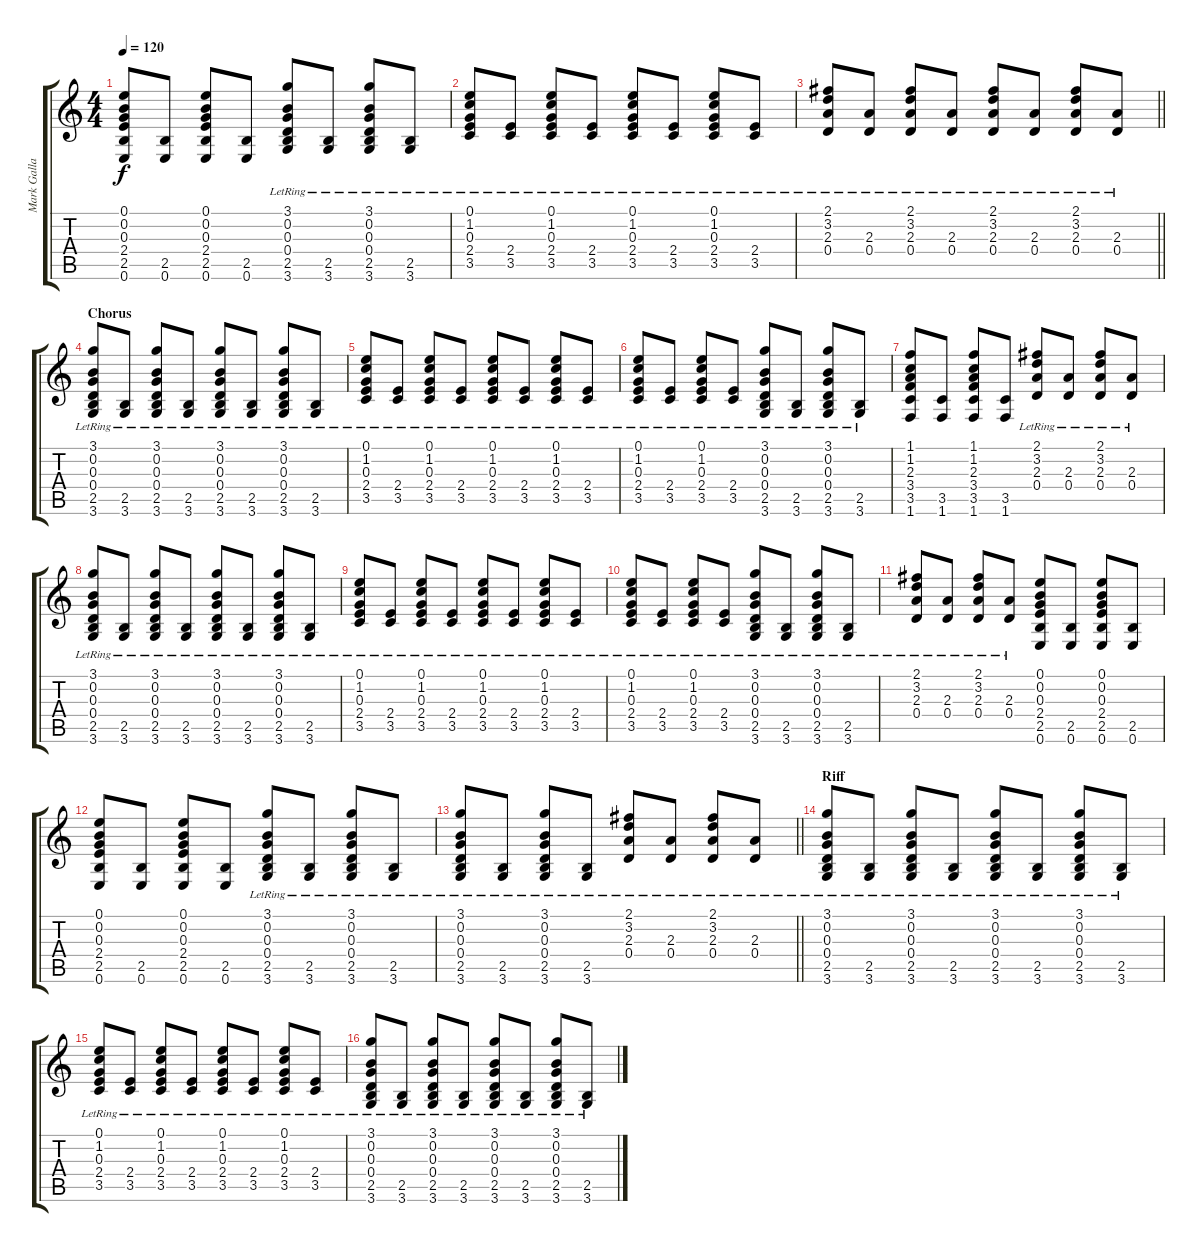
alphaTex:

\track ("Mark Gallagher" "Mark Galla") {instrument acousticguitarsteel}
\staff {score tabs}
\tuning (E4 B3 G3 D3 A2 E2) {hide}
\ts (4 4)
\tempo 120
\clef g2
\ks c
(0.1 0.2 0.3 2.4 2.5 0.6).8{dy f} (2.5 0.6).8 (0.1 0.2 0.3 2.4 2.5 0.6).8 (2.5 0.6).8 (3.1{lr} 0.2{lr} 0.3{lr} 0.4{lr} 2.5{lr} 3.6{lr}).8 (2.5{lr} 3.6{lr}).8 (3.1{lr} 0.2{lr} 0.3{lr} 0.4{lr} 2.5{lr} 3.6{lr}).8 (2.5{lr} 3.6{lr}).8 |
(0.1{lr} 1.2{lr} 0.3{lr} 2.4{lr} 3.5{lr}).8 (2.4{lr} 3.5{lr}).8 (0.1{lr} 1.2{lr} 0.3{lr} 2.4{lr} 3.5{lr}).8 (2.4{lr} 3.5{lr}).8 (0.1{lr} 1.2{lr} 0.3{lr} 2.4{lr} 3.5{lr}).8 (2.4{lr} 3.5{lr}).8 (0.1{lr} 1.2{lr} 0.3{lr} 2.4{lr} 3.5{lr}).8 (2.4{lr} 3.5{lr}).8 |
\barLineRight lightlight
(2.1{lr} 3.2{lr} 2.3{lr} 0.4{lr}).8 (2.3{lr} 0.4{lr}).8 (2.1{lr} 3.2{lr} 2.3{lr} 0.4{lr}).8 (2.3{lr} 0.4{lr}).8 (2.1{lr} 3.2{lr} 2.3{lr} 0.4{lr}).8 (2.3{lr} 0.4{lr}).8 (2.1{lr} 3.2{lr} 2.3{lr} 0.4{lr}).8 (2.3{lr} 0.4{lr}).8 |
\section ("" "Chorus")
(3.1{lr} 0.2{lr} 0.3{lr} 0.4{lr} 2.5{lr} 3.6{lr}).8 (2.5{lr} 3.6{lr}).8 (3.1{lr} 0.2{lr} 0.3{lr} 0.4{lr} 2.5{lr} 3.6{lr}).8 (2.5{lr} 3.6{lr}).8 (3.1{lr} 0.2{lr} 0.3{lr} 0.4{lr} 2.5{lr} 3.6{lr}).8 (2.5{lr} 3.6{lr}).8 (3.1{lr} 0.2{lr} 0.3{lr} 0.4{lr} 2.5{lr} 3.6{lr}).8 (2.5{lr} 3.6{lr}).8 |
(0.1{lr} 1.2{lr} 0.3{lr} 2.4{lr} 3.5{lr}).8 (2.4{lr} 3.5{lr}).8 (0.1{lr} 1.2{lr} 0.3{lr} 2.4{lr} 3.5{lr}).8 (2.4{lr} 3.5{lr}).8 (0.1{lr} 1.2{lr} 0.3{lr} 2.4{lr} 3.5{lr}).8 (2.4{lr} 3.5{lr}).8 (0.1{lr} 1.2{lr} 0.3{lr} 2.4{lr} 3.5{lr}).8 (2.4{lr} 3.5{lr}).8 |
(0.1{lr} 1.2{lr} 0.3{lr} 2.4{lr} 3.5{lr}).8 (2.4{lr} 3.5{lr}).8 (0.1{lr} 1.2{lr} 0.3{lr} 2.4{lr} 3.5{lr}).8 (2.4{lr} 3.5{lr}).8 (3.1{lr} 0.2{lr} 0.3{lr} 0.4{lr} 2.5{lr} 3.6{lr}).8 (2.5{lr} 3.6{lr}).8 (3.1{lr} 0.2{lr} 0.3{lr} 0.4{lr} 2.5{lr} 3.6{lr}).8 (2.5{lr} 3.6{lr}).8 |
(1.1 1.2 2.3 3.4 3.5 1.6).8 (3.5 1.6).8 (1.1 1.2 2.3 3.4 3.5 1.6).8 (3.5 1.6).8 (2.1{lr} 3.2{lr} 2.3{lr} 0.4{lr}).8 (2.3{lr} 0.4{lr}).8 (2.1{lr} 3.2{lr} 2.3{lr} 0.4{lr}).8 (2.3{lr} 0.4{lr}).8 |
(3.1{lr} 0.2{lr} 0.3{lr} 0.4{lr} 2.5{lr} 3.6{lr}).8 (2.5{lr} 3.6{lr}).8 (3.1{lr} 0.2{lr} 0.3{lr} 0.4{lr} 2.5{lr} 3.6{lr}).8 (2.5{lr} 3.6{lr}).8 (3.1{lr} 0.2{lr} 0.3{lr} 0.4{lr} 2.5{lr} 3.6{lr}).8 (2.5{lr} 3.6{lr}).8 (3.1{lr} 0.2{lr} 0.3{lr} 0.4{lr} 2.5{lr} 3.6{lr}).8 (2.5{lr} 3.6{lr}).8 |
(0.1{lr} 1.2{lr} 0.3{lr} 2.4{lr} 3.5{lr}).8 (2.4{lr} 3.5{lr}).8 (0.1{lr} 1.2{lr} 0.3{lr} 2.4{lr} 3.5{lr}).8 (2.4{lr} 3.5{lr}).8 (0.1{lr} 1.2{lr} 0.3{lr} 2.4{lr} 3.5{lr}).8 (2.4{lr} 3.5{lr}).8 (0.1{lr} 1.2{lr} 0.3{lr} 2.4{lr} 3.5{lr}).8 (2.4{lr} 3.5{lr}).8 |
(0.1{lr} 1.2{lr} 0.3{lr} 2.4{lr} 3.5{lr}).8 (2.4{lr} 3.5{lr}).8 (0.1{lr} 1.2{lr} 0.3{lr} 2.4{lr} 3.5{lr}).8 (2.4{lr} 3.5{lr}).8 (3.1{lr} 0.2{lr} 0.3{lr} 0.4{lr} 2.5{lr} 3.6{lr}).8 (2.5{lr} 3.6{lr}).8 (3.1{lr} 0.2{lr} 0.3{lr} 0.4{lr} 2.5{lr} 3.6{lr}).8 (2.5{lr} 3.6{lr}).8 |
(2.1{lr} 3.2{lr} 2.3{lr} 0.4{lr}).8 (2.3{lr} 0.4{lr}).8 (2.1{lr} 3.2{lr} 2.3{lr} 0.4{lr}).8 (2.3{lr} 0.4{lr}).8 (0.1 0.2 0.3 2.4 2.5 0.6).8 (2.5 0.6).8 (0.1 0.2 0.3 2.4 2.5 0.6).8 (2.5 0.6).8 |
(0.1 0.2 0.3 2.4 2.5 0.6).8 (2.5 0.6).8 (0.1 0.2 0.3 2.4 2.5 0.6).8 (2.5 0.6).8 (3.1{lr} 0.2{lr} 0.3{lr} 0.4{lr} 2.5{lr} 3.6{lr}).8 (2.5{lr} 3.6{lr}).8 (3.1{lr} 0.2{lr} 0.3{lr} 0.4{lr} 2.5{lr} 3.6{lr}).8 (2.5{lr} 3.6{lr}).8 |
\barLineRight lightlight
(3.1{lr} 0.2{lr} 0.3{lr} 0.4{lr} 2.5{lr} 3.6{lr}).8 (2.5{lr} 3.6{lr}).8 (3.1{lr} 0.2{lr} 0.3{lr} 0.4{lr} 2.5{lr} 3.6{lr}).8 (2.5{lr} 3.6{lr}).8 (2.1{lr} 3.2{lr} 2.3{lr} 0.4{lr}).8 (2.3{lr} 0.4{lr}).8 (2.1{lr} 3.2{lr} 2.3{lr} 0.4{lr}).8 (2.3{lr} 0.4{lr}).8 |
\section ("" "Riff")
(3.1{lr} 0.2{lr} 0.3{lr} 0.4{lr} 2.5{lr} 3.6{lr}).8 (2.5{lr} 3.6{lr}).8 (3.1{lr} 0.2{lr} 0.3{lr} 0.4{lr} 2.5{lr} 3.6{lr}).8 (2.5{lr} 3.6{lr}).8 (3.1{lr} 0.2{lr} 0.3{lr} 0.4{lr} 2.5{lr} 3.6{lr}).8 (2.5{lr} 3.6{lr}).8 (3.1{lr} 0.2{lr} 0.3{lr} 0.4{lr} 2.5{lr} 3.6{lr}).8 (2.5{lr} 3.6{lr}).8 |
(0.1{lr} 1.2{lr} 0.3{lr} 2.4{lr} 3.5{lr}).8 (2.4{lr} 3.5{lr}).8 (0.1{lr} 1.2{lr} 0.3{lr} 2.4{lr} 3.5{lr}).8 (2.4{lr} 3.5{lr}).8 (0.1{lr} 1.2{lr} 0.3{lr} 2.4{lr} 3.5{lr}).8 (2.4{lr} 3.5{lr}).8 (0.1{lr} 1.2{lr} 0.3{lr} 2.4{lr} 3.5{lr}).8 (2.4{lr} 3.5{lr}).8 |
(3.1{lr} 0.2{lr} 0.3{lr} 0.4{lr} 2.5{lr} 3.6{lr}).8 (2.5{lr} 3.6{lr}).8 (3.1{lr} 0.2{lr} 0.3{lr} 0.4{lr} 2.5{lr} 3.6{lr}).8 (2.5{lr} 3.6{lr}).8 (3.1{lr} 0.2{lr} 0.3{lr} 0.4{lr} 2.5{lr} 3.6{lr}).8 (2.5{lr} 3.6{lr}).8 (3.1{lr} 0.2{lr} 0.3{lr} 0.4{lr} 2.5{lr} 3.6{lr}).8 (2.5{lr} 3.6{lr}).8
